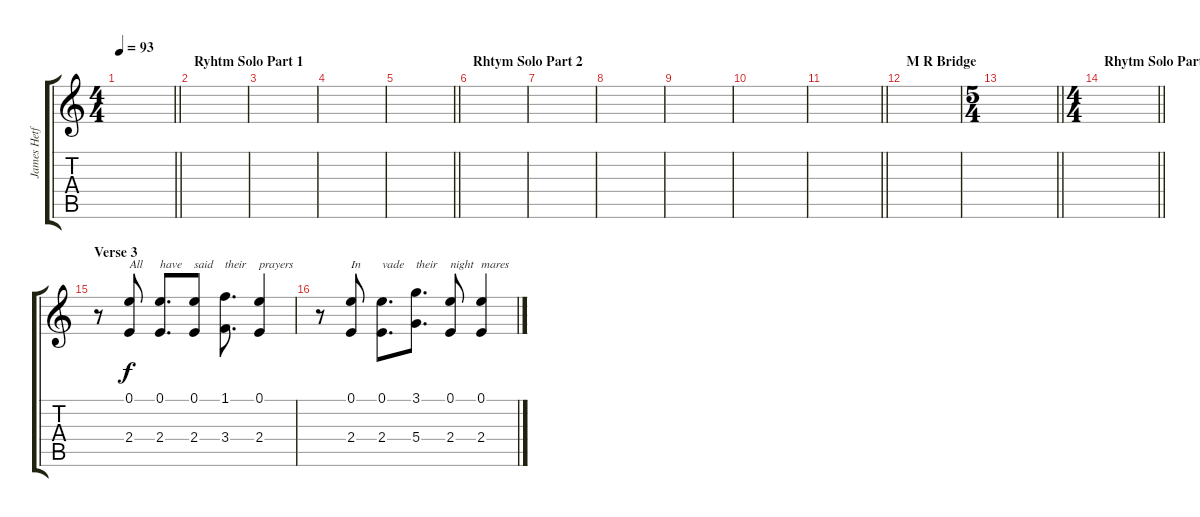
\track ("James Hetfield Vocals" "James Hetf") {instrument overdrivenguitar}
\staff {score tabs}
\tuning (E4 B3 G3 D3 A2 E2) {hide}
\ts (4 4)
\tempo 93
\clef g2
\barLineRight lightlight
\ks c
|
\section ("" "Ryhtm Solo Part 1")
|
|
|
\barLineRight lightlight
|
\section ("" "Rhtym Solo Part 2")
|
|
|
|
|
\barLineRight lightlight
|
\section ("" "M R Bridge")
|
\ts (5 4)
\barLineRight lightlight
|
\ts (4 4)
\section ("" "Rhytm Solo Part 2")
\barLineRight lightlight
|
\section ("" "Verse 3")
r.8 (0.1 2.4).8{txt "All"} (0.1 2.4).8{d txt "have"} (0.1 2.4).8{txt "said"} (1.1 3.4).8{d txt "their"} (0.1 2.4).4{txt "prayers"} |
r.8 (0.1 2.4).8{txt "In"} (0.1 2.4).8{d txt "vade"} (3.1 5.4).8{d txt "their"} (0.1 2.4).8{txt "night"} (0.1 2.4).4{txt "mares"}
